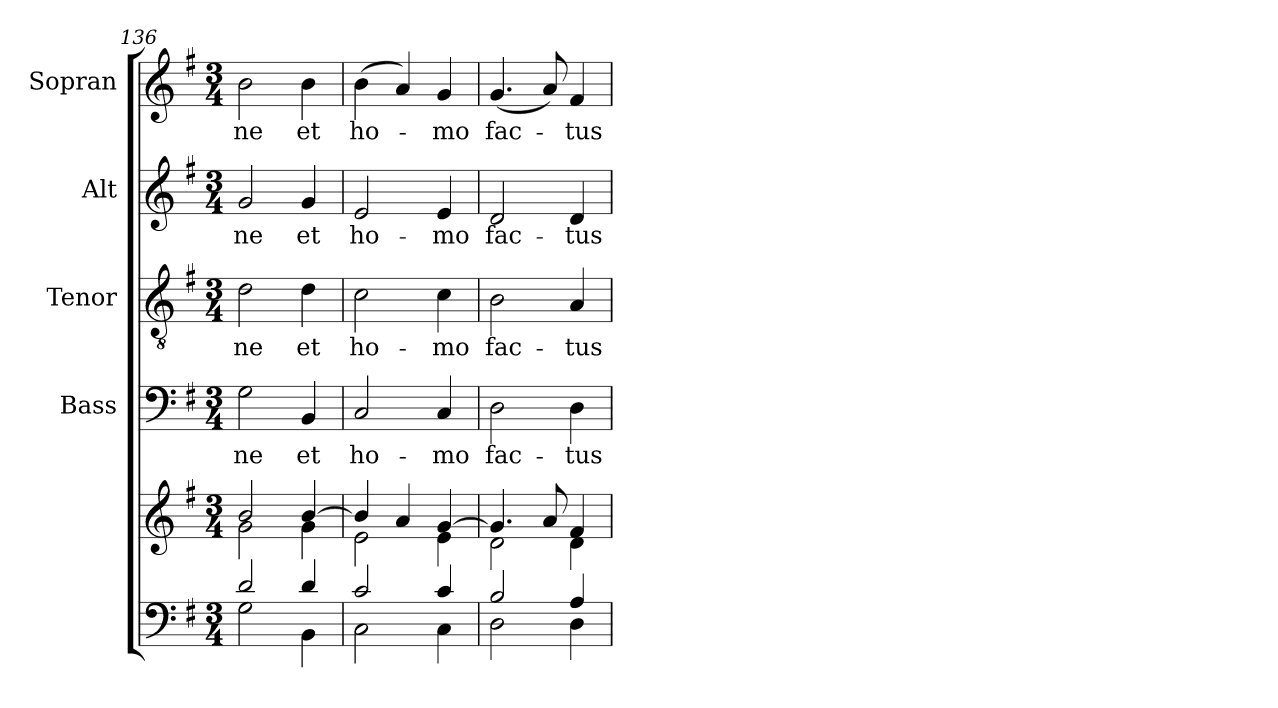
**kern	**kern	**kern	**text	**kern	**text	**kern	**text	**kern	**text
*part5	*part5	*part4	*part4	*part3	*part3	*part2	*part2	*part1	*part1
*staff6	*staff5	*staff4	*staff4	*staff3	*staff3	*staff2	*staff2	*staff1	*staff1
*	*	*I"Bass	*	*I"Tenor	*	*I"Alt	*	*I"Sopran	*
*	*	*I'B.	*	*I'T.	*	*I'A.	*	*I'S.	*
*clefF4	*clefG2	*clefF4	*	*clefGv2	*	*clefG2	*	*clefG2	*
*k[f#]	*k[f#]	*k[f#]	*	*k[f#]	*	*k[f#]	*	*k[f#]	*
*G:	*G:	*G:	*	*G:	*	*G:	*	*G:	*
*M3/4	*M3/4	*M3/4	*	*M3/4	*	*M3/4	*	*M3/4	*
=136	=136	=136	=136	=136	=136	=136	=136	=136	=136
*^	*^	*	*	*	*	*	*	*	*
!	!	!	!	!	!LO:LY:b	!	!LO:LY:b	!	!LO:LY:b	!	!LO:LY:b
2d/	2G\	2b/	2g\	2G\	-ne	2d\	-ne	2g/	-ne	2b\	-ne
!	!	!	!	!	!LO:LY:b	!	!LO:LY:b	!	!LO:LY:b	!	!LO:LY:b
4d/	4BB\	[>4b/	4g\	4BB/	et	4d\	et	4g/	et	4b\	et
=137	=137	=137	=137	=137	=137	=137	=137	=137	=137	=137	=137
!	!	!	!	!	!LO:LY:b	!	!LO:LY:b	!	!LO:LY:b	!	!LO:LY:b
2c/	2C\	4b/]	2e\	2C/	ho-	2c\	ho-	2e/	ho-	(>4b\	ho-
.	.	4a/	.	.	.	.	.	.	.	4a/)	.
!	!	!	!	!	!LO:LY:b	!	!LO:LY:b	!	!LO:LY:b	!	!LO:LY:b
4c/	4C\	[>4g/	4e\	4C/	-mo	4c\	-mo	4e/	-mo	4g/	-mo
=138	=138	=138	=138	=138	=138	=138	=138	=138	=138	=138	=138
!	!	!	!	!	!LO:LY:b	!	!LO:LY:b	!	!LO:LY:b	!	!LO:LY:b
2B/	2D\	4.g/]	2d\	2D\	fac-	2B\	fac-	2d/	fac-	(<4.g/	fac-
.	.	8a/	.	.	.	.	.	.	.	8a/)	.
!	!	!	!	!	!LO:LY:b	!	!LO:LY:b	!	!LO:LY:b	!	!LO:LY:b
4A/	4D\	4f#/	4d\	4D\	-tus	4A/	-tus	4d/	-tus	4f#/	-tus
*v	*v	*	*	*	*	*	*	*	*	*	*
*	*v	*v	*	*	*	*	*	*	*	*
=	=	=	=	=	=	=	=	=	=
*-	*-	*-	*-	*-	*-	*-	*-	*-	*-
